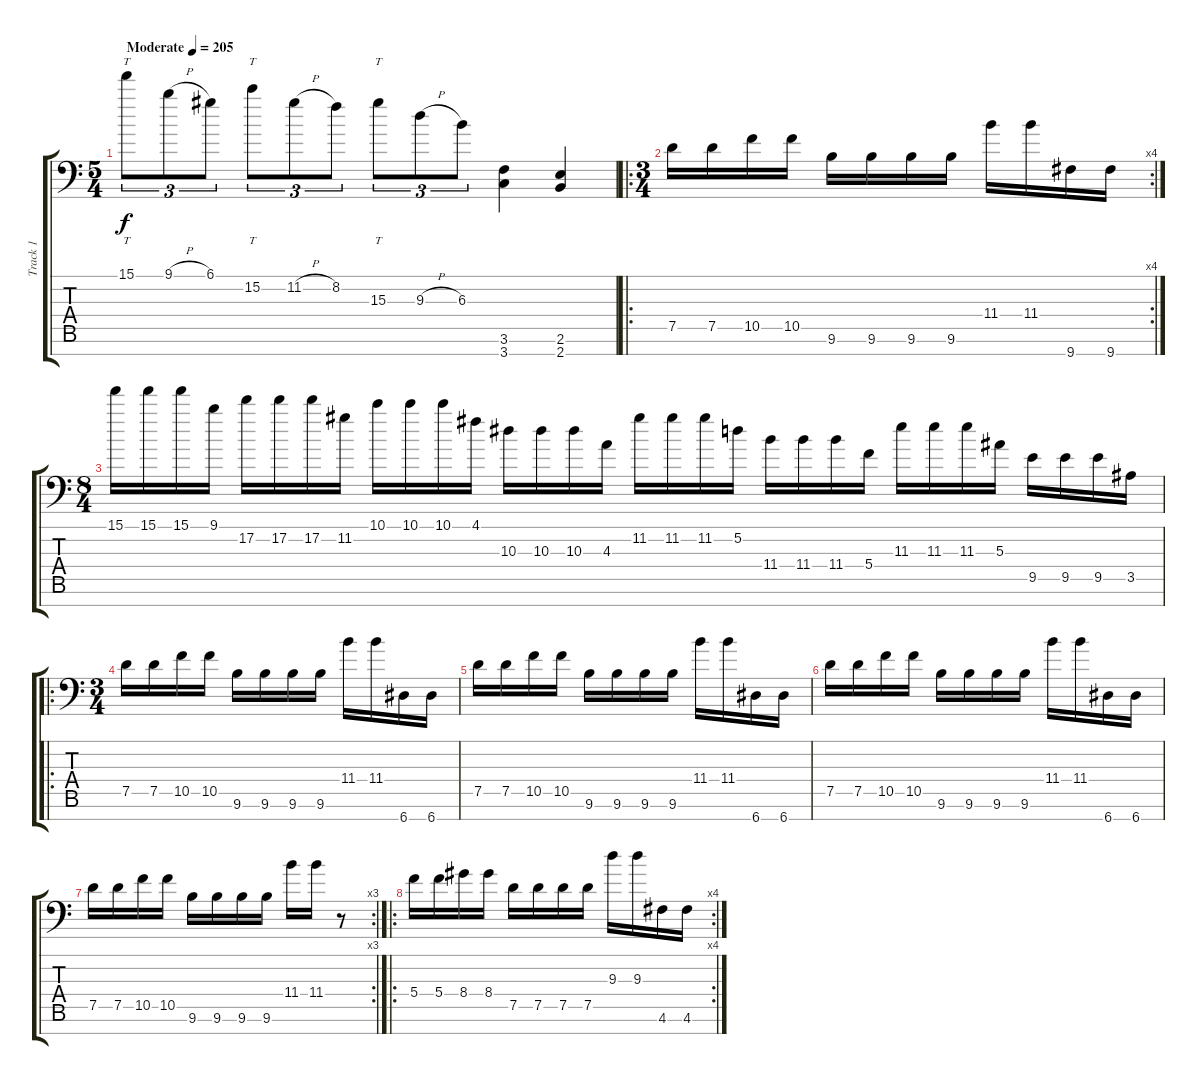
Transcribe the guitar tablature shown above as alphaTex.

\track ("Track 1" "Track 1") {instrument distortionguitar}
\staff {score tabs}
\tuning (D4 A3 F3 C3 G2 D2 A1) {hide}
\ts (5 4)
\tempo (205 "Moderate")
\clef f4
\ks c
15.1.8{tt tu (3 2) dy f instrument distortionguitar} 9.1{h}.8{tu (3 2)} 6.1.8{tu (3 2)} 15.2.8{tt tu (3 2)} 11.2{h}.8{tu (3 2)} 8.2.8{tu (3 2)} 15.3.8{tt tu (3 2)} 9.3{h}.8{tu (3 2)} 6.3.8{tu (3 2)} (3.6 3.7).4 (2.6 2.7).4 |
\ro
\rc 4
\ts (3 4)
7.5.16 7.5.16 10.5.16 10.5.16 9.6.16 9.6.16 9.6.16 9.6.16 11.4.16 11.4.16 9.7.16 9.7.16 |
\ts (8 4)
15.1.16 15.1.16 15.1.16 9.1.16 17.2.16 17.2.16 17.2.16 11.2.16 10.1.16 10.1.16 10.1.16 4.1.16 10.3.16 10.3.16 10.3.16 4.3.16 11.2.16 11.2.16 11.2.16 5.2.16 11.4.16 11.4.16 11.4.16 5.4.16 11.3.16 11.3.16 11.3.16 5.3.16 9.5.16 9.5.16 9.5.16 3.5.16 |
\ro
\ts (3 4)
7.5.16 7.5.16 10.5.16 10.5.16 9.6.16 9.6.16 9.6.16 9.6.16 11.4.16 11.4.16 6.7.16 6.7.16 |
7.5.16 7.5.16 10.5.16 10.5.16 9.6.16 9.6.16 9.6.16 9.6.16 11.4.16 11.4.16 6.7.16 6.7.16 |
7.5.16 7.5.16 10.5.16 10.5.16 9.6.16 9.6.16 9.6.16 9.6.16 11.4.16 11.4.16 6.7.16 6.7.16 |
\rc 3
7.5.16 7.5.16 10.5.16 10.5.16 9.6.16 9.6.16 9.6.16 9.6.16 11.4.16 11.4.16 r.8 |
\ro
\rc 4
5.4.16 5.4.16 8.4.16 8.4.16 7.5.16 7.5.16 7.5.16 7.5.16 9.3.16 9.3.16 4.6.16 4.6.16
